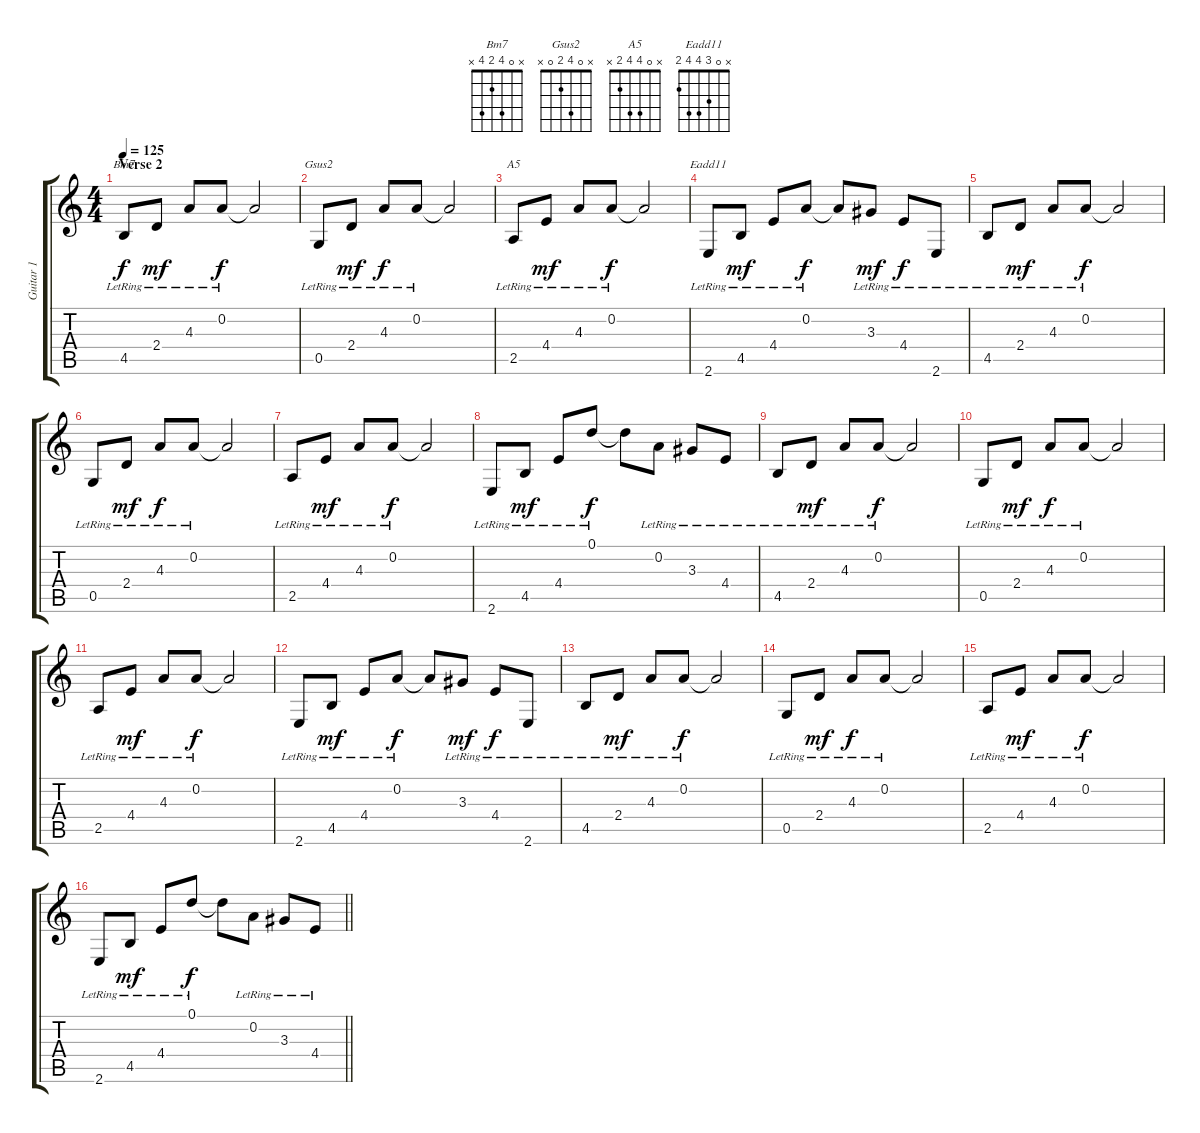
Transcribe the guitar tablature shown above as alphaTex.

\track ("Guitar 1" "Guitar 1") {instrument acousticguitarsteel}
\staff {score tabs}
\tuning (D4 A3 F3 C3 G2 D2) {hide}
\chord ("Bm7" x 0 4 2 4 x)
\chord ("Gsus2" x 0 4 2 0 x)
\chord ("A5" x 0 4 4 2 x)
\chord ("Eadd11" x 0 3 4 4 2)
\ts (4 4)
\section ("" "Verse 2")
\tempo 125
\clef g2
\ks c
4.5{lr}.8{ch "Bm7" dy f volume 12 instrument electricguitarclean} 2.4{lr}.8{dy mf} 4.3{lr}.8 0.2{lr}.8{dy f} 0.2{t}.2 |
0.5{lr}.8{ch "Gsus2"} 2.4{lr}.8{dy mf} 4.3{lr}.8{dy f} 0.2{lr}.8 0.2{t}.2 |
2.5{lr}.8{ch "A5"} 4.4{lr}.8{dy mf} 4.3{lr}.8 0.2{lr}.8{dy f} 0.2{t}.2 |
2.6{lr}.8{ch "Eadd11"} 4.5{lr}.8{dy mf} 4.4{lr}.8 0.2{lr}.8{dy f} 0.2{t}.8 3.3{lr}.8{dy mf} 4.4{lr}.8{dy f} 2.6{lr}.8 |
4.5{lr}.8 2.4{lr}.8{dy mf} 4.3{lr}.8 0.2{lr}.8{dy f} 0.2{t}.2 |
0.5{lr}.8 2.4{lr}.8{dy mf} 4.3{lr}.8{dy f} 0.2{lr}.8 0.2{t}.2 |
2.5{lr}.8 4.4{lr}.8{dy mf} 4.3{lr}.8 0.2{lr}.8{dy f} 0.2{t}.2 |
2.6{lr}.8 4.5{lr}.8{dy mf} 4.4{lr}.8 0.1{lr}.8{dy f} 0.1{t}.8 0.2{lr}.8 3.3{lr}.8 4.4{lr}.8 |
4.5{lr}.8 2.4{lr}.8{dy mf} 4.3{lr}.8 0.2{lr}.8{dy f} 0.2{t}.2 |
0.5{lr}.8 2.4{lr}.8{dy mf} 4.3{lr}.8{dy f} 0.2{lr}.8 0.2{t}.2 |
2.5{lr}.8 4.4{lr}.8{dy mf} 4.3{lr}.8 0.2{lr}.8{dy f} 0.2{t}.2 |
2.6{lr}.8 4.5{lr}.8{dy mf} 4.4{lr}.8 0.2{lr}.8{dy f} 0.2{t}.8 3.3{lr}.8{dy mf} 4.4{lr}.8{dy f} 2.6{lr}.8 |
4.5{lr}.8 2.4{lr}.8{dy mf} 4.3{lr}.8 0.2{lr}.8{dy f} 0.2{t}.2 |
0.5{lr}.8 2.4{lr}.8{dy mf} 4.3{lr}.8{dy f} 0.2{lr}.8 0.2{t}.2 |
2.5{lr}.8 4.4{lr}.8{dy mf} 4.3{lr}.8 0.2{lr}.8{dy f} 0.2{t}.2 |
\barLineRight lightlight
2.6{lr}.8 4.5{lr}.8{dy mf} 4.4{lr}.8 0.1{lr}.8{dy f} 0.1{t}.8 0.2{lr}.8 3.3{lr}.8 4.4{lr}.8
